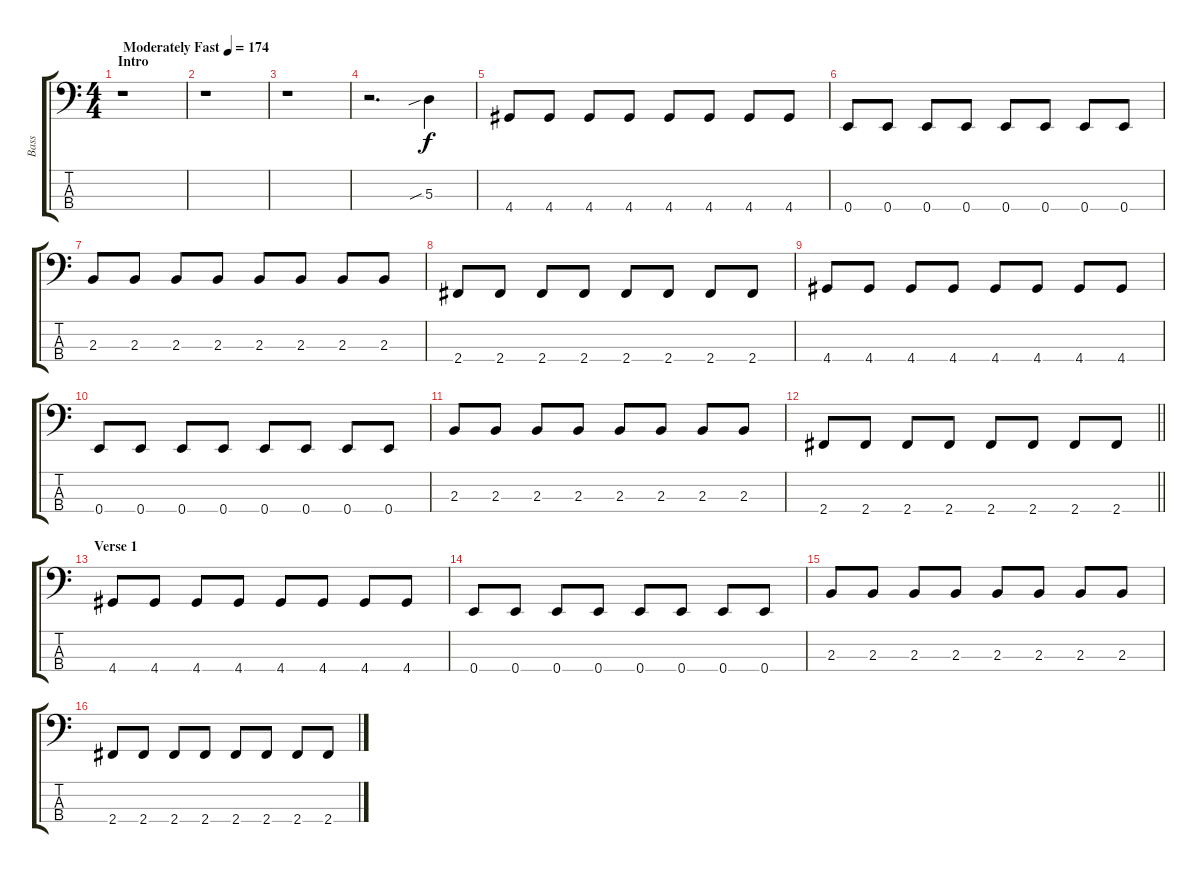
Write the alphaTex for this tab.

\track ("Bass" "Bass") {instrument electricbassfinger}
\staff {score tabs}
\tuning (G2 D2 A1 E1) {hide}
\ts (4 4)
\section ("" "Intro")
\tempo (174 "Moderately Fast")
\clef f4
\ks c
r.1{dy f instrument electricbassfinger} |
r.1 |
r.1 |
r.2{d} 5.3{sib}.4 |
4.4.8 4.4.8 4.4.8 4.4.8 4.4.8 4.4.8 4.4.8 4.4.8 |
0.4.8 0.4.8 0.4.8 0.4.8 0.4.8 0.4.8 0.4.8 0.4.8 |
2.3.8 2.3.8 2.3.8 2.3.8 2.3.8 2.3.8 2.3.8 2.3.8 |
2.4.8 2.4.8 2.4.8 2.4.8 2.4.8 2.4.8 2.4.8 2.4.8 |
4.4.8 4.4.8 4.4.8 4.4.8 4.4.8 4.4.8 4.4.8 4.4.8 |
0.4.8 0.4.8 0.4.8 0.4.8 0.4.8 0.4.8 0.4.8 0.4.8 |
2.3.8 2.3.8 2.3.8 2.3.8 2.3.8 2.3.8 2.3.8 2.3.8 |
\barLineRight lightlight
2.4.8 2.4.8 2.4.8 2.4.8 2.4.8 2.4.8 2.4.8 2.4.8 |
\section ("" "Verse 1")
4.4.8 4.4.8 4.4.8 4.4.8 4.4.8 4.4.8 4.4.8 4.4.8 |
0.4.8 0.4.8 0.4.8 0.4.8 0.4.8 0.4.8 0.4.8 0.4.8 |
2.3.8 2.3.8 2.3.8 2.3.8 2.3.8 2.3.8 2.3.8 2.3.8 |
2.4.8 2.4.8 2.4.8 2.4.8 2.4.8 2.4.8 2.4.8 2.4.8
